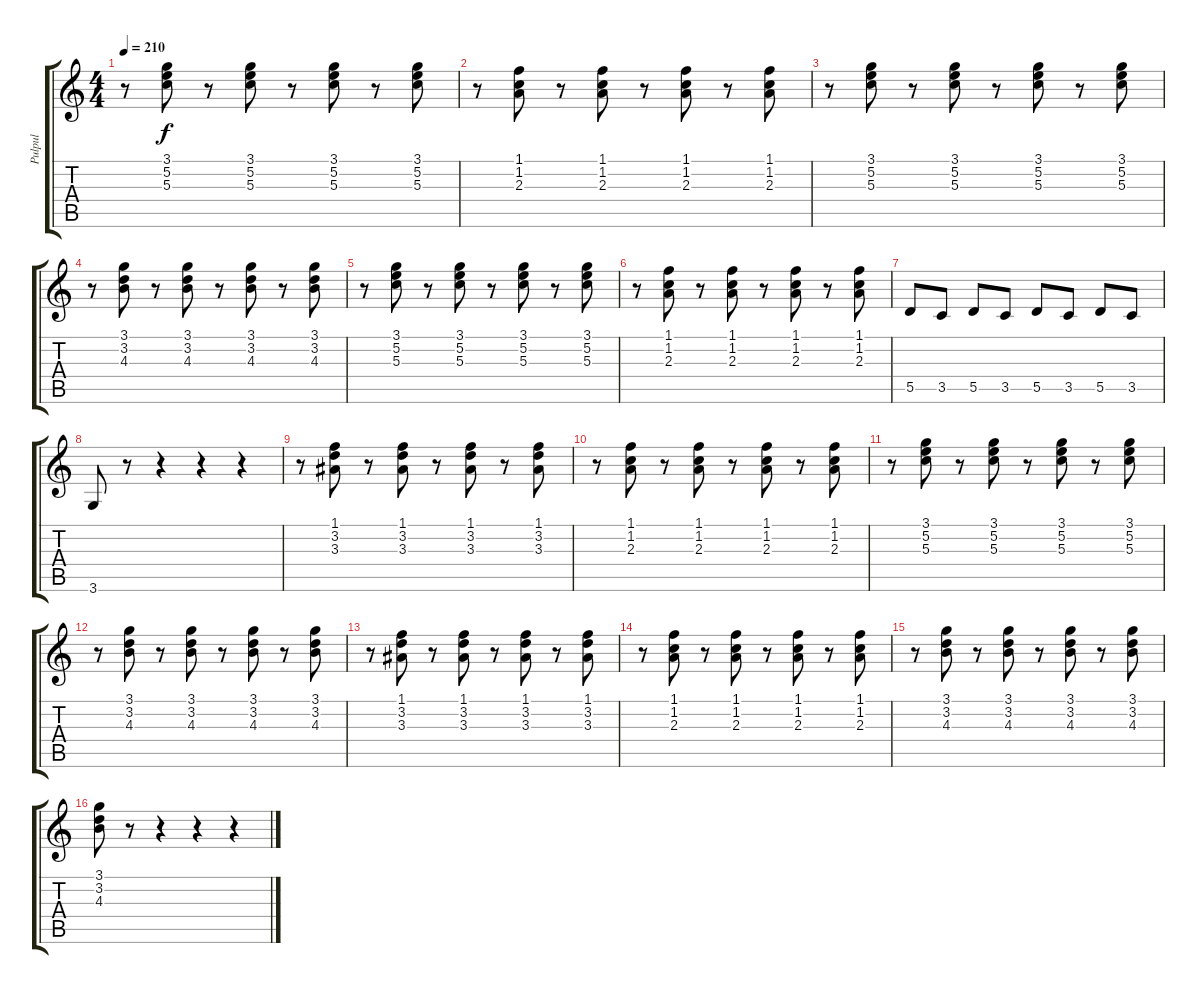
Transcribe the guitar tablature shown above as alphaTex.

\track ("Pulpul" "Pulpul") {instrument electricguitarjazz}
\staff {score tabs}
\tuning (E4 B3 G3 D3 A2 E2) {hide}
\ts (4 4)
\tempo 210
\clef g2
\ks c
r.8{dy f volume 7 instrument electricguitarjazz} (3.1 5.2 5.3).8 r.8 (3.1 5.2 5.3).8 r.8 (3.1 5.2 5.3).8 r.8 (3.1 5.2 5.3).8 |
r.8 (1.1 1.2 2.3).8 r.8 (1.1 1.2 2.3).8 r.8 (1.1 1.2 2.3).8 r.8 (1.1 1.2 2.3).8 |
r.8 (3.1 5.2 5.3).8 r.8 (3.1 5.2 5.3).8 r.8 (3.1 5.2 5.3).8 r.8 (3.1 5.2 5.3).8 |
r.8 (3.1 3.2 4.3).8 r.8 (3.1 3.2 4.3).8 r.8 (3.1 3.2 4.3).8 r.8 (3.1 3.2 4.3).8 |
r.8 (3.1 5.2 5.3).8 r.8 (3.1 5.2 5.3).8 r.8 (3.1 5.2 5.3).8 r.8 (3.1 5.2 5.3).8 |
r.8 (1.1 1.2 2.3).8 r.8 (1.1 1.2 2.3).8 r.8 (1.1 1.2 2.3).8 r.8 (1.1 1.2 2.3).8 |
5.5.8 3.5.8 5.5.8 3.5.8 5.5.8 3.5.8 5.5.8 3.5.8 |
3.6.8 r.8 r.4 r.4 r.4 |
r.8 (1.1 3.2 3.3).8 r.8 (1.1 3.2 3.3).8 r.8 (1.1 3.2 3.3).8 r.8 (1.1 3.2 3.3).8 |
r.8 (1.1 1.2 2.3).8 r.8 (1.1 1.2 2.3).8 r.8 (1.1 1.2 2.3).8 r.8 (1.1 1.2 2.3).8 |
r.8 (3.1 5.2 5.3).8 r.8 (3.1 5.2 5.3).8 r.8 (3.1 5.2 5.3).8 r.8 (3.1 5.2 5.3).8 |
r.8 (3.1 3.2 4.3).8 r.8 (3.1 3.2 4.3).8 r.8 (3.1 3.2 4.3).8 r.8 (3.1 3.2 4.3).8 |
r.8 (1.1 3.2 3.3).8 r.8 (1.1 3.2 3.3).8 r.8 (1.1 3.2 3.3).8 r.8 (1.1 3.2 3.3).8 |
r.8 (1.1 1.2 2.3).8 r.8 (1.1 1.2 2.3).8 r.8 (1.1 1.2 2.3).8 r.8 (1.1 1.2 2.3).8 |
r.8 (3.1 3.2 4.3).8 r.8 (3.1 3.2 4.3).8 r.8 (3.1 3.2 4.3).8 r.8 (3.1 3.2 4.3).8 |
(3.1 3.2 4.3).8 r.8 r.4 r.4 r.4
